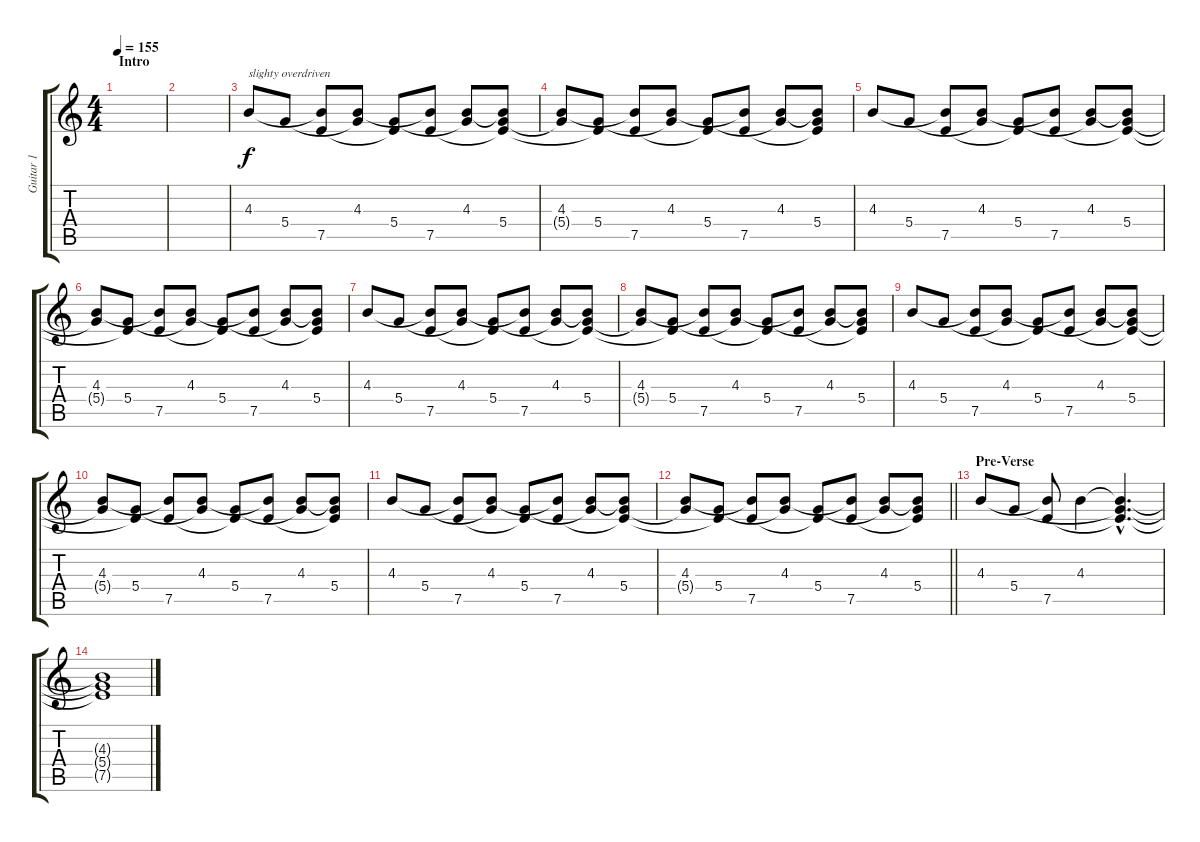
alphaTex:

\track ("Guitar 1" "Guitar 1") {instrument overdrivenguitar}
\staff {score tabs}
\tuning (E4 B3 G3 D3 A2 E2) {hide}
\ts (4 4)
\section ("" "Intro")
\tempo 155
\clef g2
\ks c
|
|
4.3.8{txt "slighty overdriven"} 5.4.8 (4.3{t} 7.5).8 (4.3 5.4{t}).8 (5.4 7.5{t}).8 (4.3{t} 7.5).8 (4.3 5.4{t}).8 (4.3{t} 5.4 7.5{t}).8 |
(4.3 5.4{t}).8 (5.4 7.5{t}).8 (4.3{t} 7.5).8 (4.3 5.4{t}).8 (5.4 7.5{t}).8 (4.3{t} 7.5).8 (4.3 5.4{t}).8 (4.3{t} 5.4 7.5{t}).8 |
4.3.8 5.4.8 (4.3{t} 7.5).8 (4.3 5.4{t}).8 (5.4 7.5{t}).8 (4.3{t} 7.5).8 (4.3 5.4{t}).8 (4.3{t} 5.4 7.5{t}).8 |
(4.3 5.4{t}).8 (5.4 7.5{t}).8 (4.3{t} 7.5).8 (4.3 5.4{t}).8 (5.4 7.5{t}).8 (4.3{t} 7.5).8 (4.3 5.4{t}).8 (4.3{t} 5.4 7.5{t}).8 |
4.3.8 5.4.8 (4.3{t} 7.5).8 (4.3 5.4{t}).8 (5.4 7.5{t}).8 (4.3{t} 7.5).8 (4.3 5.4{t}).8 (4.3{t} 5.4 7.5{t}).8 |
(4.3 5.4{t}).8 (5.4 7.5{t}).8 (4.3{t} 7.5).8 (4.3 5.4{t}).8 (5.4 7.5{t}).8 (4.3{t} 7.5).8 (4.3 5.4{t}).8 (4.3{t} 5.4 7.5{t}).8 |
4.3.8 5.4.8 (4.3{t} 7.5).8 (4.3 5.4{t}).8 (5.4 7.5{t}).8 (4.3{t} 7.5).8 (4.3 5.4{t}).8 (4.3{t} 5.4 7.5{t}).8 |
(4.3 5.4{t}).8 (5.4 7.5{t}).8 (4.3{t} 7.5).8 (4.3 5.4{t}).8 (5.4 7.5{t}).8 (4.3{t} 7.5).8 (4.3 5.4{t}).8 (4.3{t} 5.4 7.5{t}).8 |
4.3.8 5.4.8 (4.3{t} 7.5).8 (4.3 5.4{t}).8 (5.4 7.5{t}).8 (4.3{t} 7.5).8 (4.3 5.4{t}).8 (4.3{t} 5.4 7.5{t}).8 |
\barLineRight lightlight
(4.3 5.4{t}).8 (5.4 7.5{t}).8 (4.3{t} 7.5).8 (4.3 5.4{t}).8 (5.4 7.5{t}).8 (4.3{t} 7.5).8 (4.3 5.4{t}).8 (4.3{t} 5.4 7.5{t}).8 |
\section ("" "Pre-Verse")
4.3.8 5.4.8 (4.3{t} 7.5).8 4.3.4 (4.3{hac t} 5.4{hac t} 7.5{hac t}).4{d} |
(4.3{t} 5.4{t} 7.5{t}).1{volume 0}
